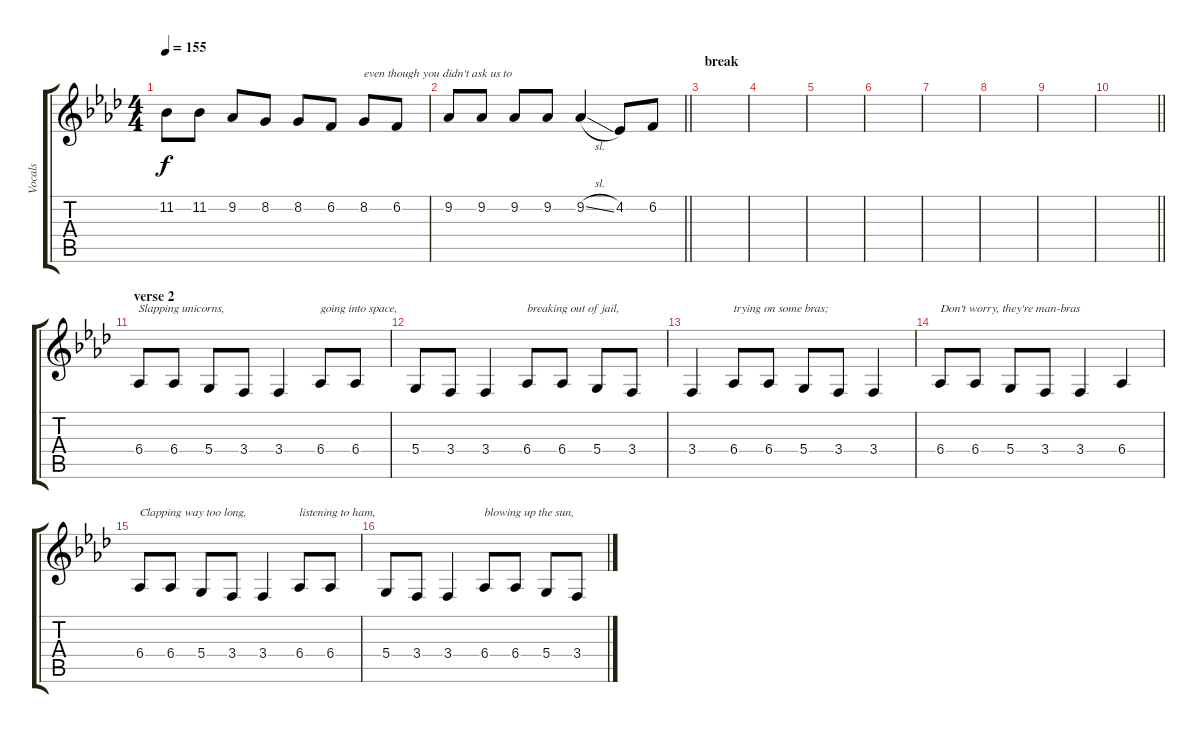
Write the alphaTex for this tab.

\track ("Vocals" "Vocals") {instrument clarinet}
\staff {score tabs}
\tuning (E4 B3 G3 D3 A2 E2) {hide}
\ts (4 4)
\tempo 155
\clef g2
\ks fminor
11.2.8{dy f} 11.2.8 9.2.8 8.2.8 8.2.8 6.2.8 8.2.8{txt "even though you didn't ask us to"} 6.2.8 |
\barLineRight lightlight
9.2.8 9.2.8 9.2.8 9.2.8 9.2{sl}.4 4.2.8 6.2.8 |
\section ("" "break")
|
|
|
|
|
|
|
\barLineRight lightlight
|
\section ("" "verse 2")
6.4.8{txt "Slapping unicorns,"} 6.4.8 5.4.8 3.4.8 3.4.4 6.4.8{txt "going into space,"} 6.4.8 |
5.4.8 3.4.8 3.4.4 6.4.8{txt "breaking out of jail,"} 6.4.8 5.4.8 3.4.8 |
3.4.4 6.4.8{txt "trying on some bras;"} 6.4.8 5.4.8 3.4.8 3.4.4 |
6.4.8{txt "Don't worry, they're man-bras"} 6.4.8 5.4.8 3.4.8 3.4.4 6.4.4 |
6.4.8{txt "Clapping way too long,"} 6.4.8 5.4.8 3.4.8 3.4.4 6.4.8{txt "listening to ham,"} 6.4.8 |
5.4.8 3.4.8 3.4.4 6.4.8{txt "blowing up the sun,"} 6.4.8 5.4.8 3.4.8
